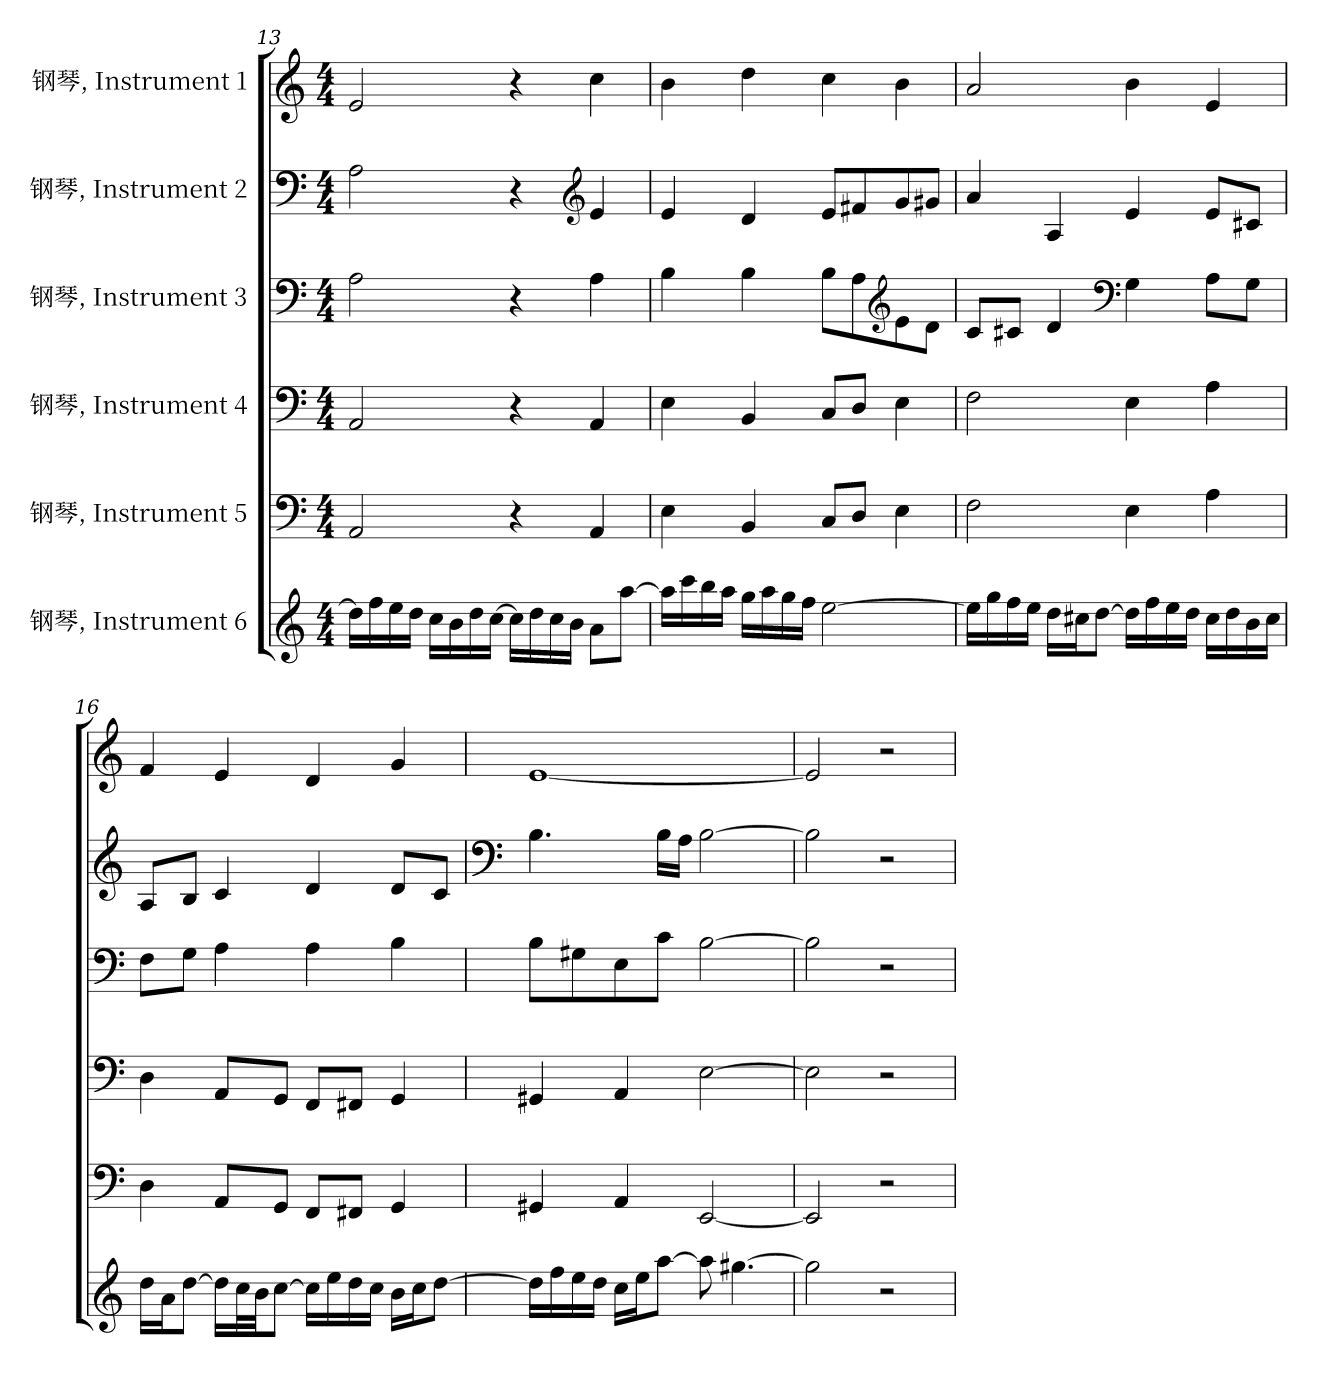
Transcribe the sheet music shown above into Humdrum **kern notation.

**kern	**kern	**kern	**kern	**kern	**kern
*part6	*part5	*part4	*part3	*part2	*part1
*staff6	*staff5	*staff4	*staff3	*staff2	*staff1
*I"钢琴, Instrument 6	*I"钢琴, Instrument 5	*I"钢琴, Instrument 4	*I"钢琴, Instrument 3	*I"钢琴, Instrument 2	*I"钢琴, Instrument 1
*clefG2	*clefF4	*clefF4	*clefF4	*clefF4	*clefG2
*k[]	*k[]	*k[]	*k[]	*k[]	*k[]
*M4/4	*M4/4	*M4/4	*M4/4	*M4/4	*M4/4
=13	=13	=13	=13	=13	=13
16dd\LL]	2AA/	2AA/	2A\	2A\	2e/
16ff\	.	.	.	.	.
16ee\	.	.	.	.	.
16dd\JJ	.	.	.	.	.
16cc\LL	.	.	.	.	.
16b\	.	.	.	.	.
16dd\	.	.	.	.	.
[16cc\JJ	.	.	.	.	.
16cc\LL]	4r	4r	4r	4r	4r
16dd\	.	.	.	.	.
16cc\	.	.	.	.	.
16b\JJ	.	.	.	.	.
*	*	*	*	*clefG2	*
8a\L	4AA/	4AA/	4A\	4e/	4cc\
[8aa\J	.	.	.	.	.
!!LO:PB:g=z
=14	=14	=14	=14	=14	=14
16aa\LL]	4E\	4E\	4B\	4e/	4b\
16ccc\	.	.	.	.	.
16bb\	.	.	.	.	.
16aa\JJ	.	.	.	.	.
16gg\LL	4BB/	4BB/	4B\	4d/	4dd\
16aa\	.	.	.	.	.
16gg\	.	.	.	.	.
16ff\JJ	.	.	.	.	.
[2ee\	8C/L	8C/L	8B\L	8e/L	4cc\
.	8D/J	8D/J	8A\	8f#X/	.
*	*	*	*clefG2	*	*
.	4E\	4E\	8e\	8g/	4b\
.	.	.	8d\J	8g#X/J	.
=15	=15	=15	=15	=15	=15
16ee\LL]	2F\	2F\	8c/L	4a/	2a/
16gg\	.	.	.	.	.
16ff\	.	.	8c#X/J	.	.
16ee\JJ	.	.	.	.	.
16dd\LL	.	.	4d/	4A/	.
16cc#X\J	.	.	.	.	.
[8dd\J	.	.	.	.	.
*	*	*	*clefF4	*	*
16dd\LL]	4E\	4E\	4G\	4e/	4b\
16ff\	.	.	.	.	.
16ee\	.	.	.	.	.
16dd\JJ	.	.	.	.	.
16cc#\LL	4A\	4A\	8A\L	8e/L	4e/
16dd\	.	.	.	.	.
16b\	.	.	8G\J	8c#X/J	.
16cc#\JJ	.	.	.	.	.
!!LO:LB:g=z
=16	=16	=16	=16	=16	=16
16dd\LL	4D\	4D\	8F\L	8A/L	4f/
16a\J	.	.	.	.	.
[8dd\J	.	.	8G\J	8B/J	.
16dd\LL]	8AA/L	8AA/L	4A\	4c/	4e/
32cc\L	.	.	.	.	.
32b\JJ	.	.	.	.	.
[8cc\J	8GG/J	8GG/J	.	.	.
16cc\LL]	8FF/L	8FF/L	4A\	4d/	4d/
16ee\	.	.	.	.	.
16dd\	8FF#X/J	8FF#X/J	.	.	.
16cc\JJ	.	.	.	.	.
16b\LL	4GG/	4GG/	4B\	8d/L	4g/
16cc\J	.	.	.	.	.
[8dd\J	.	.	.	8c/J	.
=17	=17	=17	=17	=17	=17
*	*	*	*	*clefF4	*
16dd\LL]	4GG#X/	4GG#X/	8B\L	4.B\	[1e
16ff\	.	.	.	.	.
16ee\	.	.	8G#X\	.	.
16dd\JJ	.	.	.	.	.
16cc\LL	4AA/	4AA/	8E\	.	.
16ee\J	.	.	.	.	.
[8aa\J	.	.	8c\J	16B\LL	.
.	.	.	.	16A\JJ	.
8aa\]	[2EE/	[2E\	[2B\	[2B\	.
[4.gg#X\	.	.	.	.	.
=18	=18	=18	=18	=18	=18
2gg#\]	2EE/]	2E\]	2B\]	2B\]	2e/]
2r	2r	2r	2r	2r	2r
=	=	=	=	=	=
*-	*-	*-	*-	*-	*-
